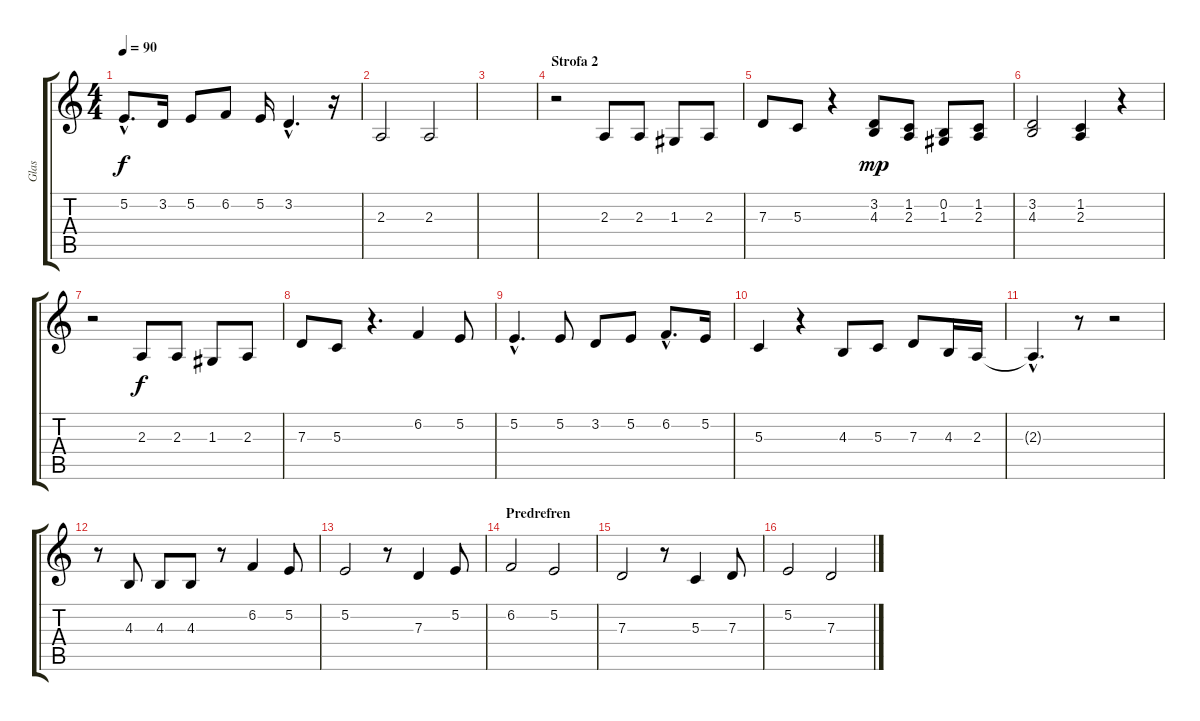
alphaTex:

\track ("Glas" "Glas") {instrument oboe}
\staff {score tabs}
\tuning (E4 B3 G3 D3 A2 E2) {hide}
\ts (4 4)
\tempo 90
\clef g2
\ks c
5.2{hac}.8{d dy f} 3.2.16 5.2.8 6.2.8 5.2.16 3.2{hac}.4{d} r.16 |
2.3.2 2.3.2 |
|
\section ("" "Strofa 2")
r.2 2.3.8 2.3.8 1.3.8 2.3.8 |
7.3.8 5.3.8 r.4 (3.2 4.3).8{dy mp} (1.2 2.3).8 (0.2 1.3).8 (1.2 2.3).8 |
(3.2 4.3).2 (1.2 2.3).4 r.4 |
r.2 2.3.8{dy f} 2.3.8 1.3.8 2.3.8 |
7.3.8 5.3.8 r.4{d} 6.2.4 5.2.8 |
5.2{hac}.4{d} 5.2.8 3.2.8 5.2.8 6.2{hac}.8{d} 5.2.16 |
5.3.4 r.4 4.3.8 5.3.8 7.3.8 4.3.16 2.3.16 |
2.3{hac t}.4{d} r.8 r.2 |
r.8 4.3.8 4.3.8 4.3.8 r.8 6.2.4 5.2.8 |
5.2.2 r.8 7.3.4 5.2.8 |
\section ("" "Predrefren")
6.2.2 5.2.2 |
7.3.2 r.8 5.3.4 7.3.8 |
5.2.2 7.3.2
